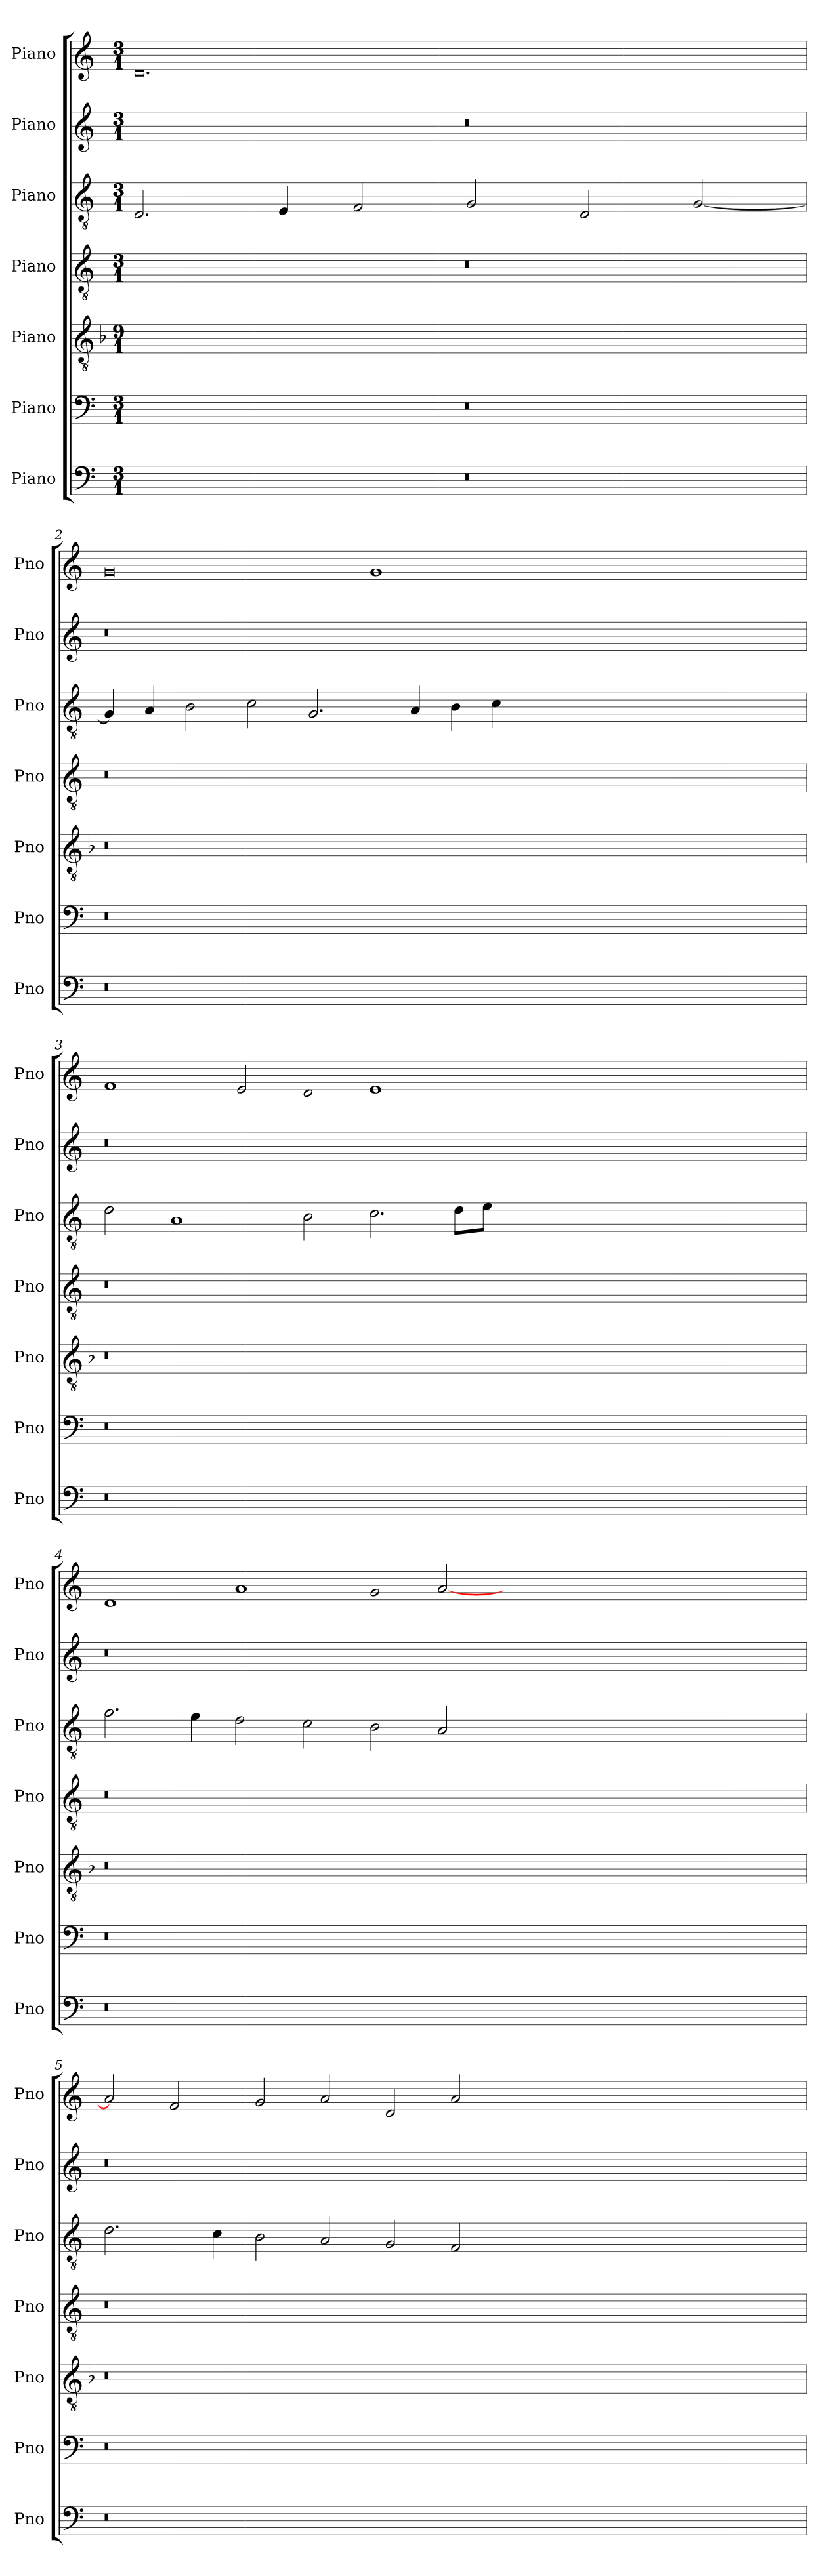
**kern	**kern	**kern	**kern	**kern	**kern	**kern
*part7	*part6	*part5	*part4	*part3	*part2	*part1
*staff7	*staff6	*staff5	*staff4	*staff3	*staff2	*staff1
*I"Piano	*I"Piano	*I"Piano	*I"Piano	*I"Piano	*I"Piano	*I"Piano
*I'Pno	*I'Pno	*I'Pno	*I'Pno	*I'Pno	*I'Pno	*I'Pno
*clefF4	*clefF4	*clefGv2	*clefGv2	*clefGv2	*clefG2	*clefG2
*k[]	*k[]	*k[b-]	*k[]	*k[]	*k[]	*k[]
*M3/1	*M3/1	*M9/1	*M3/1	*M3/1	*M3/1	*M3/1
=1	=1	=1	=1	=1	=1	=1
0.r	0.r	0.r	0.r	2.D/	0.r	0.d
.	.	.	.	4E/	.	.
.	.	.	.	2F/	.	.
.	.	.	.	2G/	.	.
.	.	.	.	2D/	.	.
.	.	.	.	[2G/	.	.
!!LO:LB:g=z
=2	=2	=2	=2	=2	=2	=2
0.r	0.r	0.r	0.r	4G/]	0.r	0g
.	.	.	.	4A/	.	.
.	.	.	.	2B\	.	.
.	.	.	.	2c\	.	.
.	.	.	.	2.G/	.	.
.	.	.	.	.	.	1g
.	.	.	.	4A/	.	.
.	.	.	.	4B\	.	.
.	.	.	.	4c\	.	.
00.ryy	00.ryy	00.ryy	00.ryy	00.ryy	00.ryy	00.ryy
!!LO:PB:g=z
=3	=3	=3	=3	=3	=3	=3
0.r	0.r	0.r	0.r	2d\	0.r	1f
.	.	.	.	1A	.	.
.	.	.	.	.	.	2e/
.	.	.	.	2B\	.	2d/
.	.	.	.	2.c\	.	1e
.	.	.	.	8d\L	.	.
.	.	.	.	8e\J	.	.
00.ryy	00.ryy	00.ryy	00.ryy	00.ryy	00.ryy	00.ryy
!!LO:LB:g=z
=4	=4	=4	=4	=4	=4	=4
0.r	0.r	0.r	0.r	2.f\	0.r	1d
.	.	.	.	4e\	.	.
.	.	.	.	2d\	.	1a
.	.	.	.	2c\	.	.
.	.	.	.	2B\	.	2g/
.	.	.	.	2A/	.	[2a/
00.ryy	00.ryy	00.ryy	00.ryy	00.ryy	00.ryy	00.ryy
!!LO:PB:g=z
=5	=5	=5	=5	=5	=5	=5
0.r	0.r	0.r	0.r	2.d\	0.r	2a/]
.	.	.	.	.	.	2f/
.	.	.	.	4c\	.	.
.	.	.	.	2B\	.	2g/
.	.	.	.	2A/	.	2a/
.	.	.	.	2G/	.	2d/
.	.	.	.	2F/	.	2a/
00.ryy	00.ryy	00.ryy	00.ryy	00.ryy	00.ryy	00.ryy
=	=	=	=	=	=	=
*-	*-	*-	*-	*-	*-	*-
